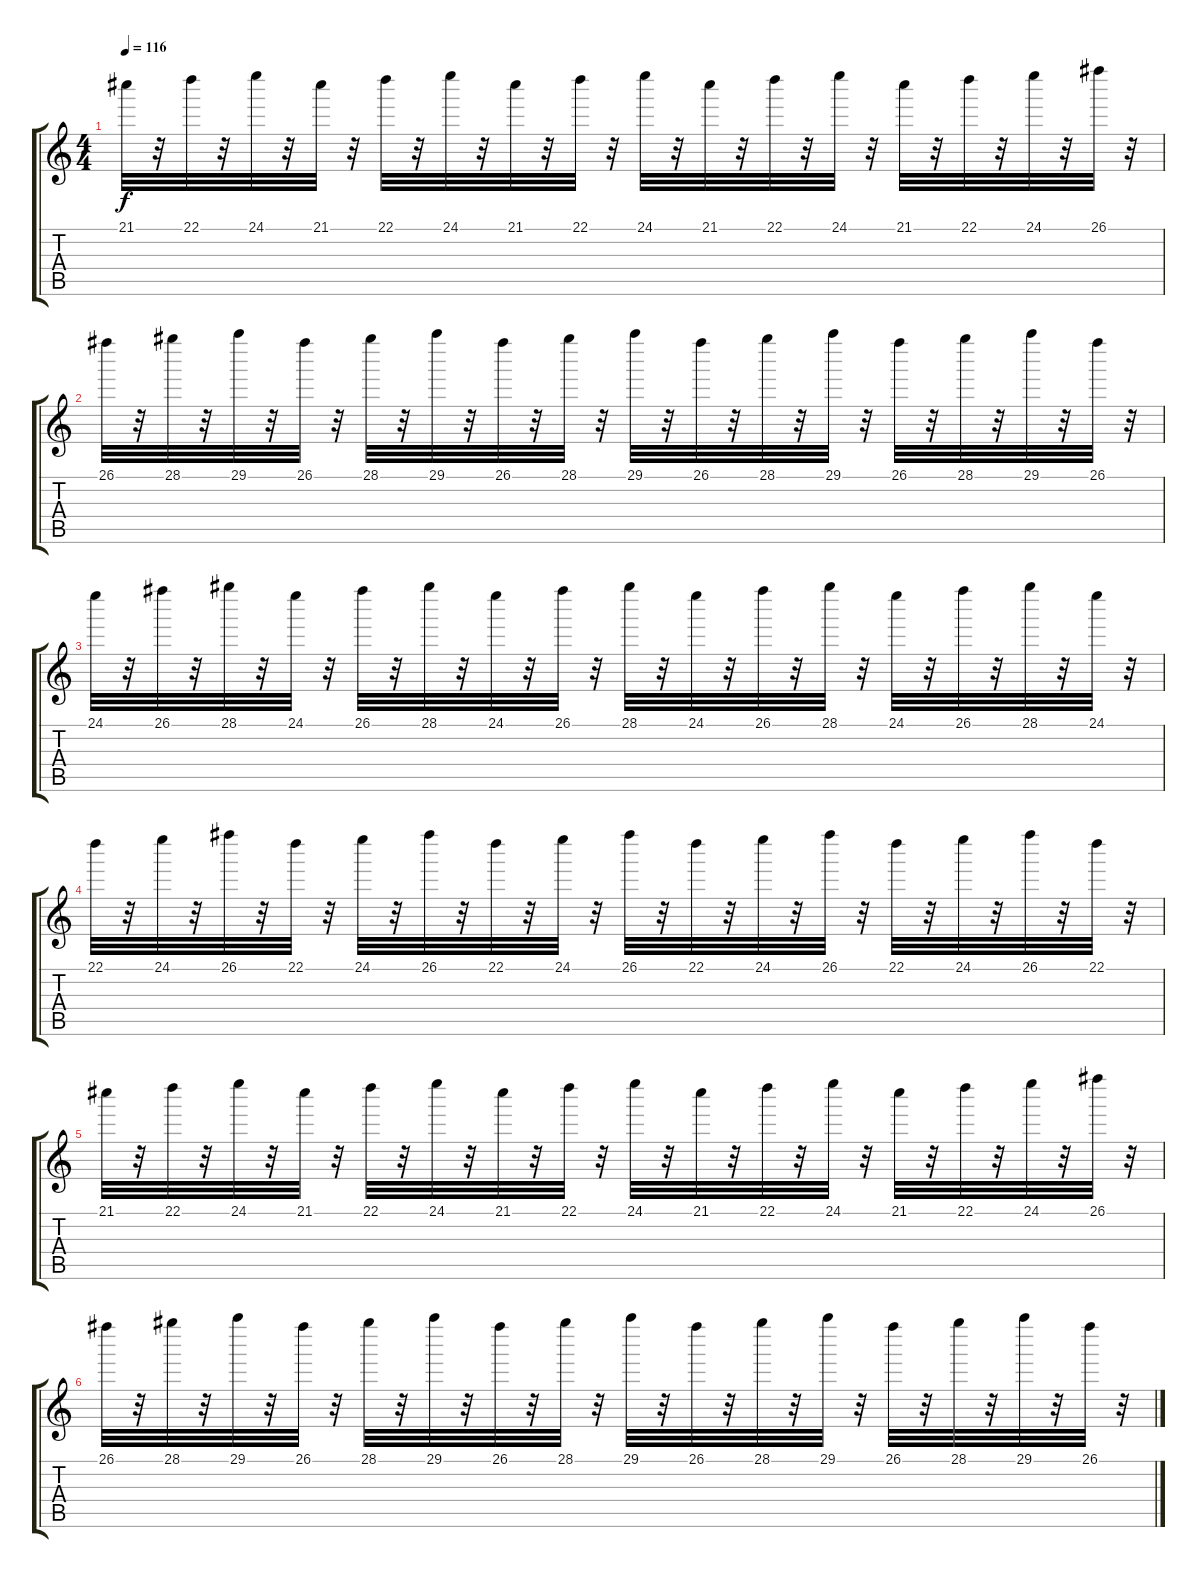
\track "" {instrument acousticguitarsteel}
\staff {score tabs}
\tuning (E4 B3 G3 D3 A2 E2) {hide}
\ts (4 4)
\tempo 116
\clef g2
\ks c
21.1.32{dy f} r.32 22.1.32{balance 7} r.32 24.1.32{balance 8} r.32 21.1.32{balance 9} r.32 22.1.32{balance 10} r.32 24.1.32{balance 12} r.32 21.1.32{balance 12} r.32 22.1.32{balance 13} r.32 24.1.32 r.32 21.1.32 r.32 22.1.32 r.32 24.1.32 r.32 21.1.32{balance 11} r.32 22.1.32{balance 9} r.32 24.1.32{balance 8} r.32 26.1.32{balance 6} r.32 |
26.1.32{balance 6} r.32 28.1.32{balance 5} r.32 29.1.32 r.32 26.1.32 r.32 28.1.32 r.32 29.1.32 r.32 26.1.32 r.32 28.1.32 r.32 29.1.32 r.32 26.1.32 r.32 28.1.32 r.32 29.1.32 r.32 26.1.32 r.32 28.1.32 r.32 29.1.32 r.32 26.1.32 r.32 |
24.1.32 r.32 26.1.32 r.32 28.1.32 r.32 24.1.32 r.32 26.1.32 r.32 28.1.32 r.32 24.1.32 r.32 26.1.32 r.32 28.1.32 r.32 24.1.32 r.32 26.1.32 r.32 28.1.32 r.32 24.1.32 r.32 26.1.32 r.32 28.1.32{balance 13} r.32 24.1.32{balance 14} r.32 |
22.1.32{balance 14} r.32 24.1.32 r.32 26.1.32{balance 14} r.32 22.1.32 r.32 24.1.32 r.32 26.1.32{balance 14} r.32 22.1.32{balance 14} r.32 24.1.32{balance 13} r.32 26.1.32{balance 12} r.32 22.1.32{balance 11} r.32 24.1.32{balance 9} r.32 26.1.32{balance 7} r.32 22.1.32{balance 7} r.32 24.1.32{balance 6} r.32 26.1.32 r.32 22.1.32 r.32 |
21.1.32 r.32 22.1.32{balance 7} r.32 24.1.32{balance 8} r.32 21.1.32{balance 9} r.32 22.1.32{balance 10} r.32 24.1.32{balance 12} r.32 21.1.32{balance 12} r.32 22.1.32{balance 13} r.32 24.1.32 r.32 21.1.32 r.32 22.1.32 r.32 24.1.32 r.32 21.1.32{balance 11} r.32 22.1.32{balance 9} r.32 24.1.32{balance 8} r.32 26.1.32{balance 6} r.32 |
26.1.32{balance 6} r.32 28.1.32{balance 5} r.32 29.1.32 r.32 26.1.32 r.32 28.1.32 r.32 29.1.32 r.32 26.1.32 r.32 28.1.32 r.32 29.1.32 r.32 26.1.32 r.32 28.1.32 r.32 29.1.32 r.32 26.1.32 r.32 28.1.32 r.32 29.1.32 r.32 26.1.32 r.32
